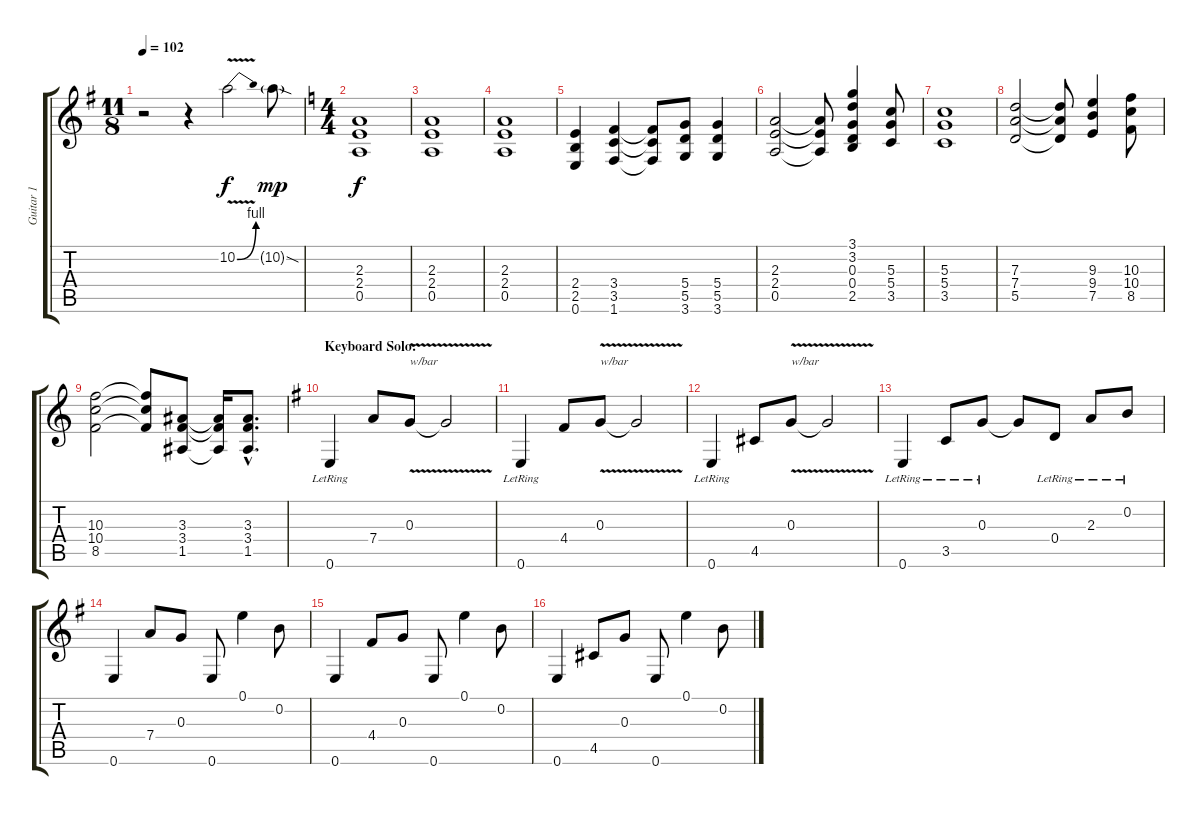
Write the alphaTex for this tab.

\track ("Guitar 1" "Guitar 1") {instrument overdrivenguitar}
\staff {score tabs}
\tuning (E4 B3 G3 D3 A2 E2) {hide}
\ts (11 8)
\tempo 102
\clef g2
\ks eminor
r.2{dy f} r.4 10.2{be (bend 0 0 60 4) v}.2 10.2{sod g}.8{dy mp} |
\ts (4 4)
\ks c
(2.3 2.4 0.5).1{dy f} |
(2.3 2.4 0.5).1 |
(2.3 2.4 0.5).1 |
(2.4 2.5 0.6).4 (3.4 3.5 1.6).4 (3.4{t} 3.5{t} 1.6{t}).8 (5.4 5.5 3.6).8 (5.4 5.5 3.6).4 |
(2.3 2.4 0.5).2 (2.3{t} 2.4{t} 0.5{t}).8 (3.1 3.2 0.3 0.4 2.5).4 (5.3 5.4 3.5).8 |
(5.3 5.4 3.5).1 |
(7.3 7.4 5.5).2 (7.3{t} 7.4{t} 5.5{t}).8 (9.3 9.4 7.5).4 (10.3 10.4 8.5).8 |
(10.3 10.4 8.5).2 (10.3{t} 10.4{t} 8.5{t}).8 (3.3 3.4 1.5).8 (3.3{t} 3.4{t} 1.5{t}).16 (3.3{hac} 3.4{hac} 1.5{hac}).8{d} |
\section ("" "Keyboard Solo:")
\ks eminor
0.6{lr}.4{volume 13 balance 5 instrument electricguitarclean} 7.4.8 0.3{v}.8{txt "w/bar"} 0.3{t}.2 |
0.6{lr}.4 4.4.8 0.3{v}.8{txt "w/bar"} 0.3{t}.2 |
0.6{lr}.4 4.5.8 0.3{v}.8{txt "w/bar"} 0.3{t}.2 |
0.6{lr}.4 3.5{lr}.8 0.3{lr}.8 0.3{t}.8 0.4{lr}.8 2.3{lr}.8 0.2{lr}.8 |
0.6.4 7.4.8 0.3.8 0.6.8 0.1.4 0.2.8 |
0.6.4 4.4.8 0.3.8 0.6.8 0.1.4 0.2.8 |
0.6.4 4.5.8 0.3.8 0.6.8 0.1.4 0.2.8
